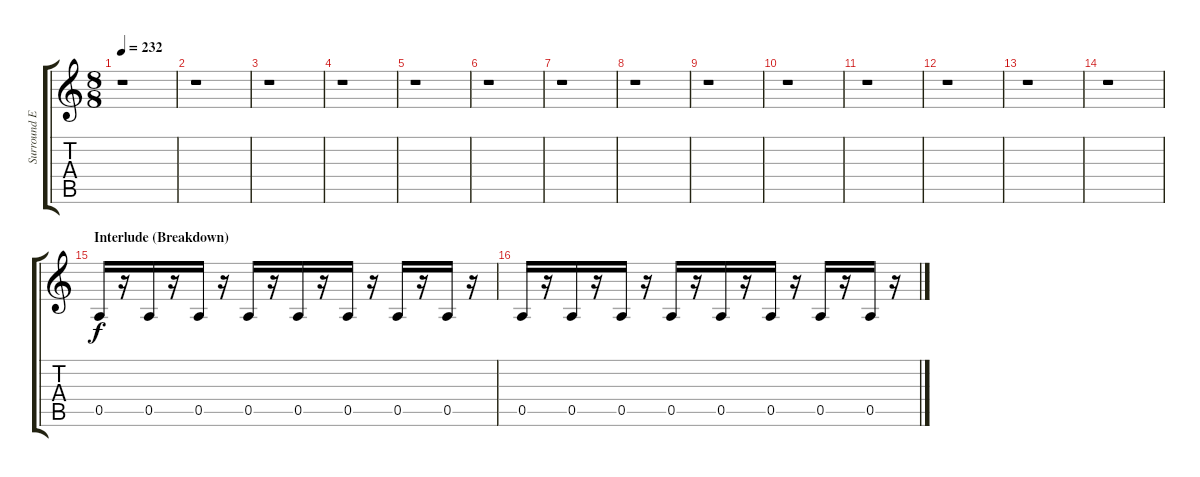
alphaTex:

\track ("Surround Effect" "Surround E") {instrument overdrivenguitar}
\staff {score tabs}
\tuning (E4 B3 G3 D3 A2 E2) {hide}
\ts (8 8)
\tempo 232
\clef g2
\ks c
r.1{dy f} |
r.1 |
r.1 |
r.1 |
r.1 |
r.1 |
r.1 |
r.1 |
r.1 |
r.1 |
r.1 |
r.1 |
r.1 |
r.1 |
\section ("" "Interlude (Breakdown)")
0.5.16{volume 9} r.16 0.5.16 r.16 0.5.16 r.16 0.5.16 r.16 0.5.16 r.16 0.5.16 r.16 0.5.16 r.16 0.5.16 r.16 |
0.5.16 r.16 0.5.16 r.16 0.5.16 r.16 0.5.16 r.16 0.5.16 r.16 0.5.16 r.16 0.5.16 r.16 0.5.16 r.16
